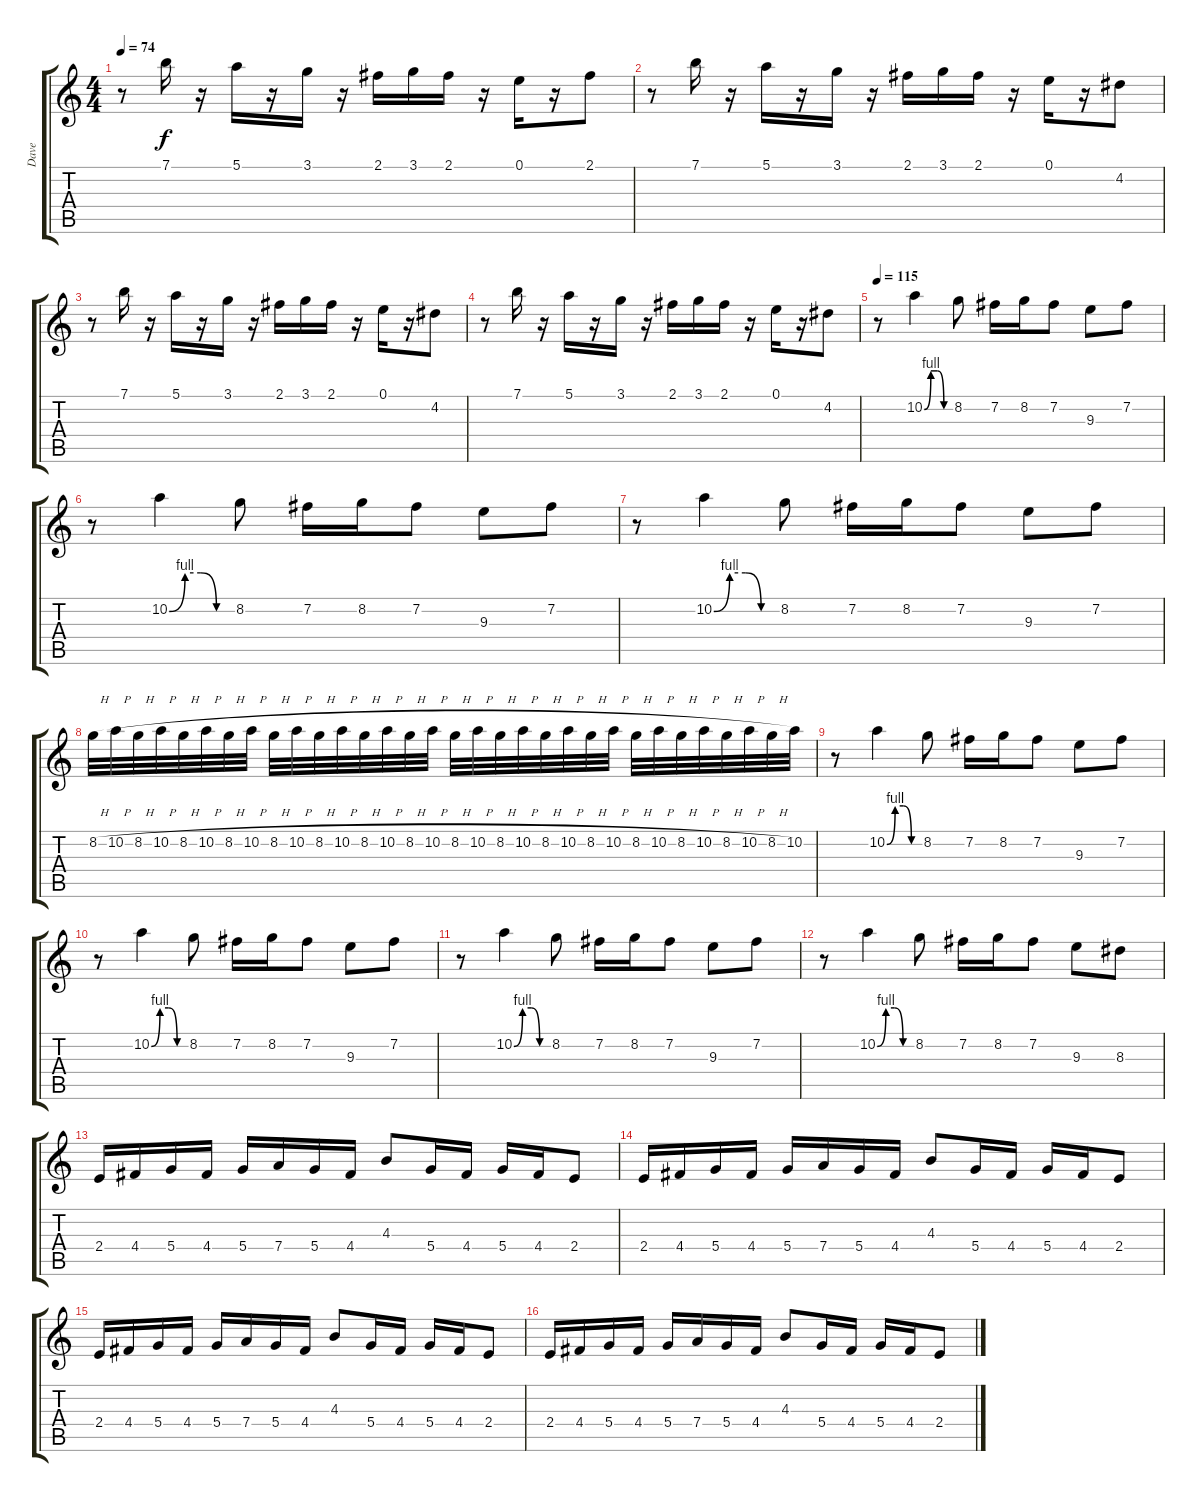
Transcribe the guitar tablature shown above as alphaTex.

\track ("Dave" "Dave") {instrument distortionguitar}
\staff {score tabs}
\tuning (E4 B3 G3 D3 A2 E2) {hide}
\ts (4 4)
\tempo 74
\clef g2
\ks c
r.8{dy f} 7.1.16 r.16 5.1.16 r.16 3.1.16 r.16 2.1.16 3.1.16 2.1.16 r.16 0.1.16 r.16 2.1.8 |
r.8 7.1.16 r.16 5.1.16 r.16 3.1.16 r.16 2.1.16 3.1.16 2.1.16 r.16 0.1.16 r.16 4.2.8 |
r.8 7.1.16 r.16 5.1.16 r.16 3.1.16 r.16 2.1.16 3.1.16 2.1.16 r.16 0.1.16 r.16 4.2.8 |
r.8 7.1.16 r.16 5.1.16 r.16 3.1.16 r.16 2.1.16 3.1.16 2.1.16 r.16 0.1.16 r.16 4.2.8 |
\tempo 115
r.8 10.2{be (custom 0 0 15 4 30 4 45 0 60 0)}.4 8.2.8 7.2.16 8.2.16 7.2.8 9.3.8 7.2.8 |
r.8 10.2{be (custom 0 0 15 4 30 4 45 0 60 0)}.4 8.2.8 7.2.16 8.2.16 7.2.8 9.3.8 7.2.8 |
r.8 10.2{be (custom 0 0 15 4 30 4 45 0 60 0)}.4 8.2.8 7.2.16 8.2.16 7.2.8 9.3.8 7.2.8 |
8.2{h}.32 10.2{h}.32 8.2{h}.32 10.2{h}.32 8.2{h}.32 10.2{h}.32 8.2{h}.32 10.2{h}.32 8.2{h}.32 10.2{h}.32 8.2{h}.32 10.2{h}.32 8.2{h}.32 10.2{h}.32 8.2{h}.32 10.2{h}.32 8.2{h}.32 10.2{h}.32 8.2{h}.32 10.2{h}.32 8.2{h}.32 10.2{h}.32 8.2{h}.32 10.2{h}.32 8.2{h}.32 10.2{h}.32 8.2{h}.32 10.2{h}.32 8.2{h}.32 10.2{h}.32 8.2{h}.32 10.2.32 |
r.8 10.2{be (custom 0 0 15 4 30 4 45 0 60 0)}.4 8.2.8 7.2.16 8.2.16 7.2.8 9.3.8 7.2.8 |
r.8 10.2{be (custom 0 0 15 4 30 4 45 0 60 0)}.4 8.2.8 7.2.16 8.2.16 7.2.8 9.3.8 7.2.8 |
r.8 10.2{be (custom 0 0 15 4 30 4 45 0 60 0)}.4 8.2.8 7.2.16 8.2.16 7.2.8 9.3.8 7.2.8 |
r.8 10.2{be (custom 0 0 15 4 30 4 45 0 60 0)}.4 8.2.8 7.2.16 8.2.16 7.2.8 9.3.8 8.3.8 |
2.4.16 4.4.16 5.4.16 4.4.16 5.4.16 7.4.16 5.4.16 4.4.16 4.3.8 5.4.16 4.4.16 5.4.16 4.4.16 2.4.8 |
2.4.16 4.4.16 5.4.16 4.4.16 5.4.16 7.4.16 5.4.16 4.4.16 4.3.8 5.4.16 4.4.16 5.4.16 4.4.16 2.4.8 |
2.4.16 4.4.16 5.4.16 4.4.16 5.4.16 7.4.16 5.4.16 4.4.16 4.3.8 5.4.16 4.4.16 5.4.16 4.4.16 2.4.8 |
2.4.16 4.4.16 5.4.16 4.4.16 5.4.16 7.4.16 5.4.16 4.4.16 4.3.8 5.4.16 4.4.16 5.4.16 4.4.16 2.4.8
